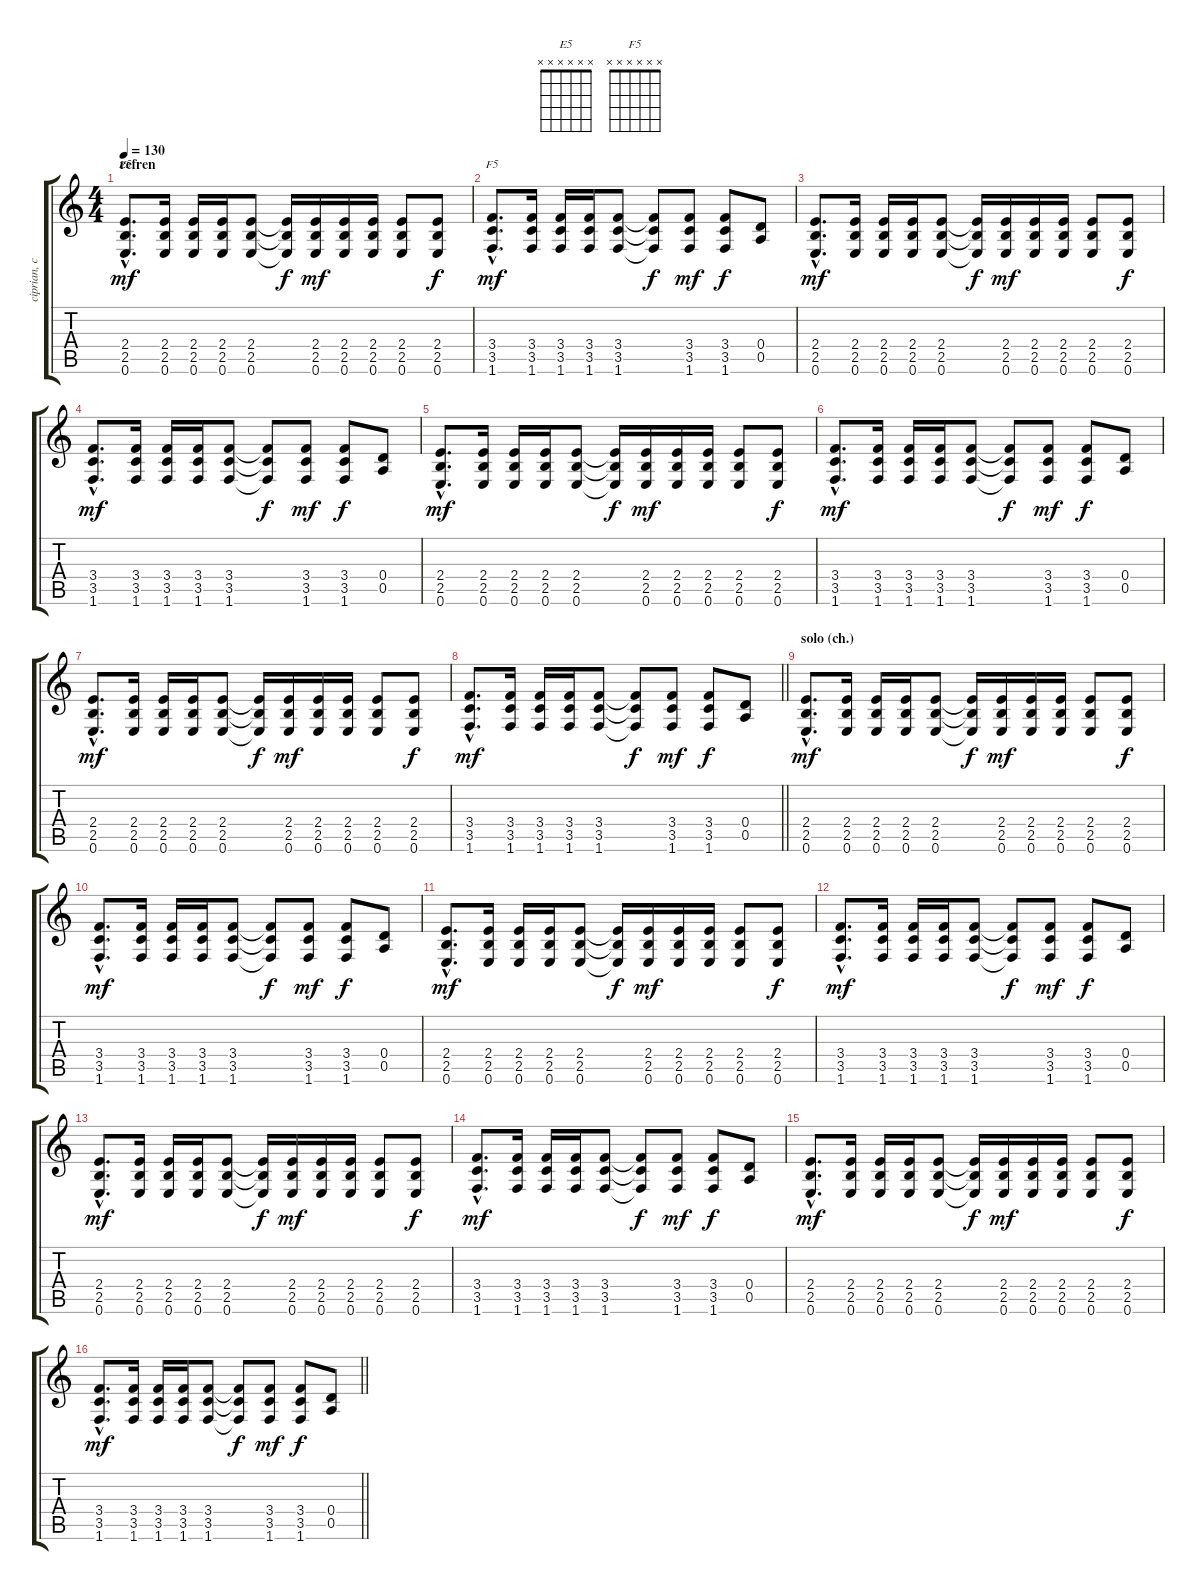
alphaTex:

\track ("ciprian, chitara" "ciprian, c") {instrument acousticguitarsteel}
\staff {score tabs}
\tuning (E4 B3 G3 D3 A2 E2) {hide}
\chord ("E5" x x x x x x) {firstfret 0}
\chord ("F5" x x x x x x) {firstfret 0}
\ts (4 4)
\section ("" "refren")
\tempo 130
\clef g2
\ks c
(2.4{hac} 2.5{hac} 0.6{hac}).8{d ch "E5" dy mf} (2.4 2.5 0.6).16 (2.4 2.5 0.6).16 (2.4 2.5 0.6).16 (2.4 2.5 0.6).8 (2.4{t} 2.5{t} 0.6{t}).16{dy f} (2.4 2.5 0.6).16{dy mf} (2.4 2.5 0.6).16 (2.4 2.5 0.6).16 (2.4 2.5 0.6).8 (2.4 2.5 0.6).8{dy f} |
(3.4{hac} 3.5{hac} 1.6{hac}).8{d ch "F5" dy mf} (3.4 3.5 1.6).16 (3.4 3.5 1.6).16 (3.4 3.5 1.6).16 (3.4 3.5 1.6).8 (3.4{t} 3.5{t} 1.6{t}).8{dy f} (3.4 3.5 1.6).8{dy mf} (3.4 3.5 1.6).8{dy f} (0.4 0.5).8 |
(2.4{hac} 2.5{hac} 0.6{hac}).8{d dy mf} (2.4 2.5 0.6).16 (2.4 2.5 0.6).16 (2.4 2.5 0.6).16 (2.4 2.5 0.6).8 (2.4{t} 2.5{t} 0.6{t}).16{dy f} (2.4 2.5 0.6).16{dy mf} (2.4 2.5 0.6).16 (2.4 2.5 0.6).16 (2.4 2.5 0.6).8 (2.4 2.5 0.6).8{dy f} |
(3.4{hac} 3.5{hac} 1.6{hac}).8{d dy mf} (3.4 3.5 1.6).16 (3.4 3.5 1.6).16 (3.4 3.5 1.6).16 (3.4 3.5 1.6).8 (3.4{t} 3.5{t} 1.6{t}).8{dy f} (3.4 3.5 1.6).8{dy mf} (3.4 3.5 1.6).8{dy f} (0.4 0.5).8 |
(2.4{hac} 2.5{hac} 0.6{hac}).8{d dy mf} (2.4 2.5 0.6).16 (2.4 2.5 0.6).16 (2.4 2.5 0.6).16 (2.4 2.5 0.6).8 (2.4{t} 2.5{t} 0.6{t}).16{dy f} (2.4 2.5 0.6).16{dy mf} (2.4 2.5 0.6).16 (2.4 2.5 0.6).16 (2.4 2.5 0.6).8 (2.4 2.5 0.6).8{dy f} |
(3.4{hac} 3.5{hac} 1.6{hac}).8{d dy mf} (3.4 3.5 1.6).16 (3.4 3.5 1.6).16 (3.4 3.5 1.6).16 (3.4 3.5 1.6).8 (3.4{t} 3.5{t} 1.6{t}).8{dy f} (3.4 3.5 1.6).8{dy mf} (3.4 3.5 1.6).8{dy f} (0.4 0.5).8 |
(2.4{hac} 2.5{hac} 0.6{hac}).8{d dy mf} (2.4 2.5 0.6).16 (2.4 2.5 0.6).16 (2.4 2.5 0.6).16 (2.4 2.5 0.6).8 (2.4{t} 2.5{t} 0.6{t}).16{dy f} (2.4 2.5 0.6).16{dy mf} (2.4 2.5 0.6).16 (2.4 2.5 0.6).16 (2.4 2.5 0.6).8 (2.4 2.5 0.6).8{dy f} |
\barLineRight lightlight
(3.4{hac} 3.5{hac} 1.6{hac}).8{d dy mf} (3.4 3.5 1.6).16 (3.4 3.5 1.6).16 (3.4 3.5 1.6).16 (3.4 3.5 1.6).8 (3.4{t} 3.5{t} 1.6{t}).8{dy f} (3.4 3.5 1.6).8{dy mf} (3.4 3.5 1.6).8{dy f} (0.4 0.5).8 |
\section ("" "solo (ch.)")
(2.4{hac} 2.5{hac} 0.6{hac}).8{d dy mf} (2.4 2.5 0.6).16 (2.4 2.5 0.6).16 (2.4 2.5 0.6).16 (2.4 2.5 0.6).8 (2.4{t} 2.5{t} 0.6{t}).16{dy f} (2.4 2.5 0.6).16{dy mf} (2.4 2.5 0.6).16 (2.4 2.5 0.6).16 (2.4 2.5 0.6).8 (2.4 2.5 0.6).8{dy f} |
(3.4{hac} 3.5{hac} 1.6{hac}).8{d dy mf} (3.4 3.5 1.6).16 (3.4 3.5 1.6).16 (3.4 3.5 1.6).16 (3.4 3.5 1.6).8 (3.4{t} 3.5{t} 1.6{t}).8{dy f} (3.4 3.5 1.6).8{dy mf} (3.4 3.5 1.6).8{dy f} (0.4 0.5).8 |
(2.4{hac} 2.5{hac} 0.6{hac}).8{d dy mf} (2.4 2.5 0.6).16 (2.4 2.5 0.6).16 (2.4 2.5 0.6).16 (2.4 2.5 0.6).8 (2.4{t} 2.5{t} 0.6{t}).16{dy f} (2.4 2.5 0.6).16{dy mf} (2.4 2.5 0.6).16 (2.4 2.5 0.6).16 (2.4 2.5 0.6).8 (2.4 2.5 0.6).8{dy f} |
(3.4{hac} 3.5{hac} 1.6{hac}).8{d dy mf} (3.4 3.5 1.6).16 (3.4 3.5 1.6).16 (3.4 3.5 1.6).16 (3.4 3.5 1.6).8 (3.4{t} 3.5{t} 1.6{t}).8{dy f} (3.4 3.5 1.6).8{dy mf} (3.4 3.5 1.6).8{dy f} (0.4 0.5).8 |
(2.4{hac} 2.5{hac} 0.6{hac}).8{d dy mf} (2.4 2.5 0.6).16 (2.4 2.5 0.6).16 (2.4 2.5 0.6).16 (2.4 2.5 0.6).8 (2.4{t} 2.5{t} 0.6{t}).16{dy f} (2.4 2.5 0.6).16{dy mf} (2.4 2.5 0.6).16 (2.4 2.5 0.6).16 (2.4 2.5 0.6).8 (2.4 2.5 0.6).8{dy f} |
(3.4{hac} 3.5{hac} 1.6{hac}).8{d dy mf} (3.4 3.5 1.6).16 (3.4 3.5 1.6).16 (3.4 3.5 1.6).16 (3.4 3.5 1.6).8 (3.4{t} 3.5{t} 1.6{t}).8{dy f} (3.4 3.5 1.6).8{dy mf} (3.4 3.5 1.6).8{dy f} (0.4 0.5).8 |
(2.4{hac} 2.5{hac} 0.6{hac}).8{d dy mf} (2.4 2.5 0.6).16 (2.4 2.5 0.6).16 (2.4 2.5 0.6).16 (2.4 2.5 0.6).8 (2.4{t} 2.5{t} 0.6{t}).16{dy f} (2.4 2.5 0.6).16{dy mf} (2.4 2.5 0.6).16 (2.4 2.5 0.6).16 (2.4 2.5 0.6).8 (2.4 2.5 0.6).8{dy f} |
\barLineRight lightlight
(3.4{hac} 3.5{hac} 1.6{hac}).8{d dy mf} (3.4 3.5 1.6).16 (3.4 3.5 1.6).16 (3.4 3.5 1.6).16 (3.4 3.5 1.6).8 (3.4{t} 3.5{t} 1.6{t}).8{dy f} (3.4 3.5 1.6).8{dy mf} (3.4 3.5 1.6).8{dy f} (0.4 0.5).8
